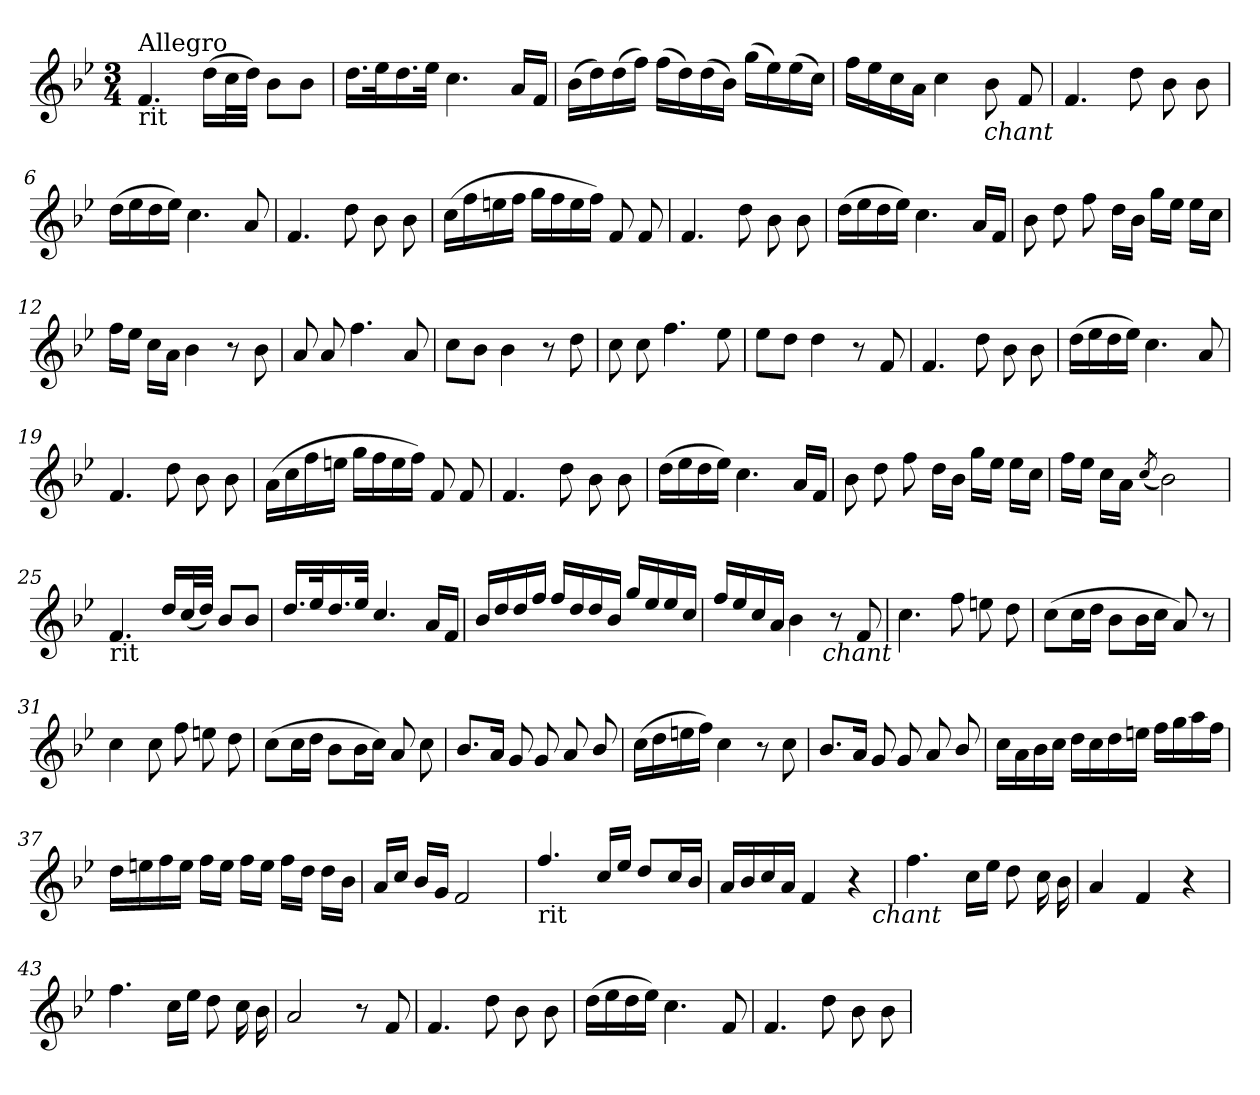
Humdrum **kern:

**kern
*part1
*staff1
*clefG2
*k[b-e-]
*B-:
*M3/4
=1
!LO:TX:a:t=Allegro
!LO:TX:b:t=rit
4.f/
(>16dd\LL
32cc\L
32dd\JJJ)
8b-\L
8b-\J
=2
16.dd\LL
32ee-\k
16.dd\
32ee-\JJk
4.cc\
16a/LL
16f/JJ
=3
(>16b-\LL
16dd\)
(>16dd\
16ff\JJ)
(>16ff\LL
16dd\)
(>16dd\
16b-\JJ)
(>16gg\LL
16ee-\)
(>16ee-\
16cc\JJ)
=4
16ff\LL
16ee-\
16cc\
16a\JJ
4cc\
8b-\
!LO:TX:b:i:cj:t=chant
8f/
=5
4.f/
8dd\
8b-\
8b-\
!!LO:LB:g=z
=6
(>16dd\LL
16ee-\
16dd\
16ee-\JJ)
4.cc\
8a/
=7
4.f/
8dd\
8b-\
8b-\
=8
(>16cc\LL
16ff\
16een\
16ff\JJ
16gg\LL
16ff\
16ee\
16ff\JJ)
8f/
8f/
=9
4.f/
8dd\
8b-\
8b-\
=10
(>16dd\LL
16ee-\
16dd\
16ee-\JJ)
4.cc\
16a/LL
16f/JJ
!!LO:LB:g=z
=11
8b-\
8dd\
8ff\
16dd\LL
16b-\JJ
16gg\LL
16ee-\JJ
16ee-\LL
16cc\JJ
=12
16ff\LL
16ee-\JJ
16cc\LL
16a\JJ
4b-\
8r
8b-\
=13
8a/
8a/
4.ff\
8a/
=14
8cc\L
8b-\J
4b-\
8r
8dd\
=15
8cc\
8cc\
4.ff\
8ee-\
=16
8ee-\L
8dd\J
4dd\
8r
8f/
!!LO:LB:g=z
=17
4.f/
8dd\
8b-\
8b-\
=18
(>16dd\LL
16ee-\
16dd\
16ee-\JJ)
4.cc\
8a/
=19
4.f/
8dd\
8b-\
8b-\
=20
(>16a\LL
16cc\
16ff\
16een\JJ
16gg\LL
16ff\
16ee\
16ff\JJ)
8f/
8f/
=21
4.f/
8dd\
8b-\
8b-\
=22
(>16dd\LL
16ee-\
16dd\
16ee-\JJ)
4.cc\
16a/LL
16f/JJ
!!LO:LB:g=z
=23
8b-\
8dd\
8ff\
16dd\LL
16b-\JJ
16gg\LL
16ee-\JJ
16ee-\LL
16cc\JJ
=24
16ff\LL
16ee-\JJ
16cc\LL
16a\JJ
(<8qcc/
2b-\)
=25
!LO:TX:b:t=rit
4.f/
16dd/LL
(>32cc/L
32dd/JJJ)
8b-/L
8b-/J
=26
16.dd/LL
32ee-/k
16.dd/
32ee-/JJk
4.cc/
16a/LL
16f/JJ
=27
16b-/LL
16dd/
16dd/
16ff/JJ
16ff/LL
16dd/
16dd/
16b-/JJ
16gg/LL
16ee-/
16ee-/
16cc/JJ
!!LO:LB:g=z
=28
16ff/LL
16ee-/
16cc/
16a/JJ
4b-\
8r
!LO:TX:b:i:cj:t=chant
8f/
=29
4.cc\
8ff\
8een\
8dd\
=30
(>8cc\L
16cc\L
16dd\JJ
8b-\L
16b-\L
16cc\JJ
8a/)
8r
=31
4cc\
8cc\
8ff\
8een\
8dd\
=32
(>8cc\L
16cc\L
16dd\JJ
8b-\L
16b-\L
16cc\JJ)
8a/
8cc\
=33
8.b-/L
16a/Jk
8g/
8g/
8a/
8b-/
!!LO:LB:g=z
=34
(>16cc\LL
16dd\
16een\
16ff\JJ)
4cc\
8r
8cc\
=35
8.b-/L
16a/Jk
8g/
8g/
8a/
8b-/
=36
16cc\LL
16a\
16b-\
16cc\JJ
16dd\LL
16cc\
16dd\
16een\JJ
16ff\LL
16gg\
16aa\
16ff\JJ
=37
16dd\LL
16een\
16ff\
16ee\JJ
16ff\LL
16ee\JJ
16ff\LL
16ee\JJ
16ff\LL
16dd\JJ
16dd\LL
16b-\JJ
=38
16a/LL
16cc/JJ
16b-/LL
16g/JJ
2f/
!!LO:LB:g=z
=39
!LO:TX:b:t=rit
4.ff/
16cc/LL
16ee-/JJ
8dd/L
16cc/L
16b-/JJ
=40
16a/LL
16b-/
16cc/
16a/JJ
4f/
4r
=41
!LO:TX:b:i:cj:t=chant
4.ff\
16cc\LL
16ee-\JJ
8dd\
16cc\
16b-\
=42
4a/
4f/
4r
=43
4.ff\
16cc\LL
16ee-\JJ
8dd\
16cc\
16b-\
=44
2a/
8r
8f/
!!LO:PB:g=z
=45
4.f/
8dd\
8b-\
8b-\
=46
(>16dd\LL
16ee-\
16dd\
16ee-\JJ)
4.cc\
8f/
=47
4.f/
8dd\
8b-\
8b-\
=
*-
